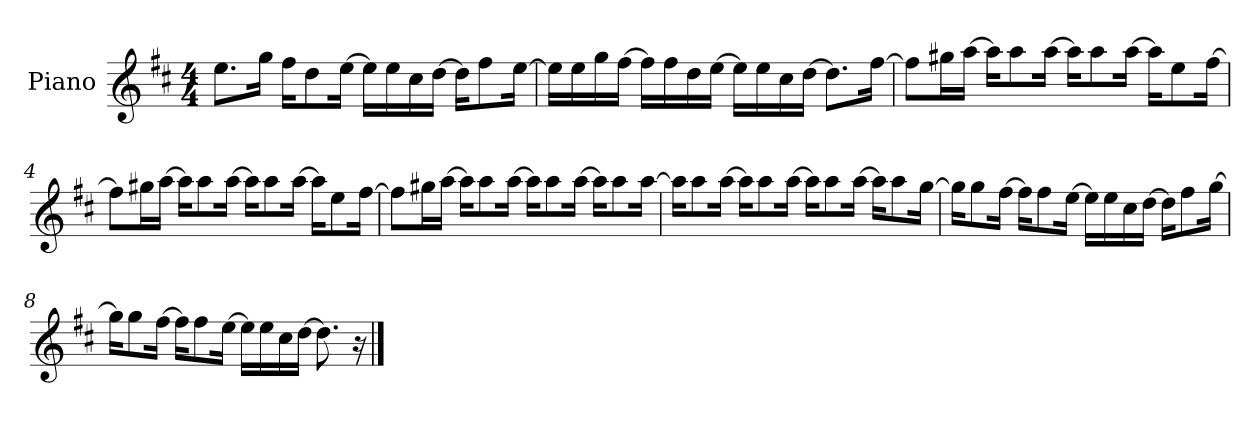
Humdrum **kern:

**kern
*part1
*staff1
*I"Piano
*I'P-no
*clefG2
*k[f#c#]
*M4/4
*MM90
=1
8.ee\L
16gg\Jk
16ff#\KL
8dd\
[16ee\Jk
16ee\LL]
16ee\
16cc#\
[16dd\JJ
16dd\KL]
8ff#\
[16ee\Jk
=2
16ee\LL]
16ee\
16gg\
[16ff#\JJ
16ff#\LL]
16ff#\
16dd\
[16ee\JJ
16ee\LL]
16ee\
16cc#\
[16dd\JJ
8.dd\L]
[16ff#\Jk
!!LO:LB:g=z
=3
8ff#\L]
16gg#X\L
[16aa\JJ
16aa\KL]
8aa\
[16aa\Jk
16aa\KL]
8aa\
[16aa\Jk
16aa\KL]
8ee\
[16ff#\Jk
=4
8ff#\L]
16gg#X\L
[16aa\JJ
16aa\KL]
8aa\
[16aa\Jk
16aa\KL]
8aa\
[16aa\Jk
16aa\KL]
8ee\
[16ff#\Jk
!!LO:LB:g=z
=5
8ff#\L]
16gg#X\L
[16aa\JJ
16aa\KL]
8aa\
[16aa\Jk
16aa\KL]
8aa\
[16aa\Jk
16aa\KL]
8aa\
[16aa\Jk
=6
16aa\KL]
8aa\
[16aa\Jk
16aa\KL]
8aa\
[16aa\Jk
16aa\KL]
8aa\
[16aa\Jk
16aa\KL]
8aa\
[16gg\Jk
=7
16gg\KL]
8gg\
[16ff#\Jk
16ff#\KL]
8ff#\
[16ee\Jk
16ee\LL]
16ee\
16cc#\
[16dd\JJ
16dd\KL]
8ff#\
[16gg\Jk
!!LO:LB:g=z
=8
16gg\KL]
8gg\
[16ff#\Jk
16ff#\KL]
8ff#\
[16ee\Jk
16ee\LL]
16ee\
16cc#\
[16dd\JJ
8.dd\]
16r
==
*-
